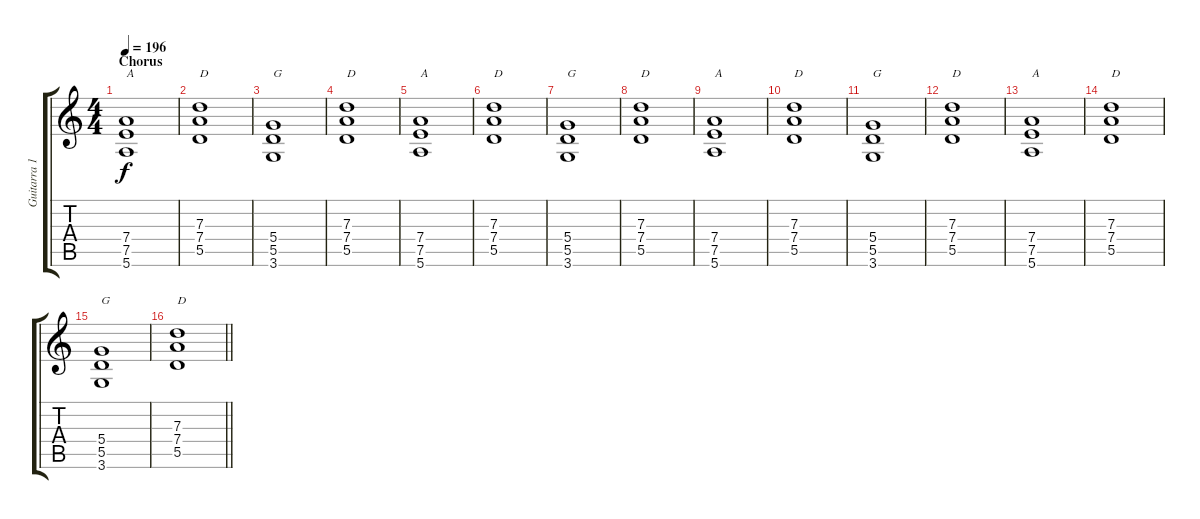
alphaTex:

\track ("Guitarra 1 - Mathias" "Guitarra 1") {instrument distortionguitar}
\staff {score tabs}
\tuning (E4 B3 G3 D3 A2 E2) {hide}
\ts (4 4)
\section ("" "Chorus")
\tempo 196
\clef g2
\ks c
(7.4 7.5 5.6).1{txt "A" dy f} |
(7.3 7.4 5.5).1{txt "D"} |
(5.4 5.5 3.6).1{txt "G"} |
(7.3 7.4 5.5).1{txt "D"} |
(7.4 7.5 5.6).1{txt "A"} |
(7.3 7.4 5.5).1{txt "D"} |
(5.4 5.5 3.6).1{txt "G"} |
(7.3 7.4 5.5).1{txt "D"} |
(7.4 7.5 5.6).1{txt "A"} |
(7.3 7.4 5.5).1{txt "D"} |
(5.4 5.5 3.6).1{txt "G"} |
(7.3 7.4 5.5).1{txt "D"} |
(7.4 7.5 5.6).1{txt "A"} |
(7.3 7.4 5.5).1{txt "D"} |
(5.4 5.5 3.6).1{txt "G"} |
\barLineRight lightlight
(7.3 7.4 5.5).1{txt "D"}
